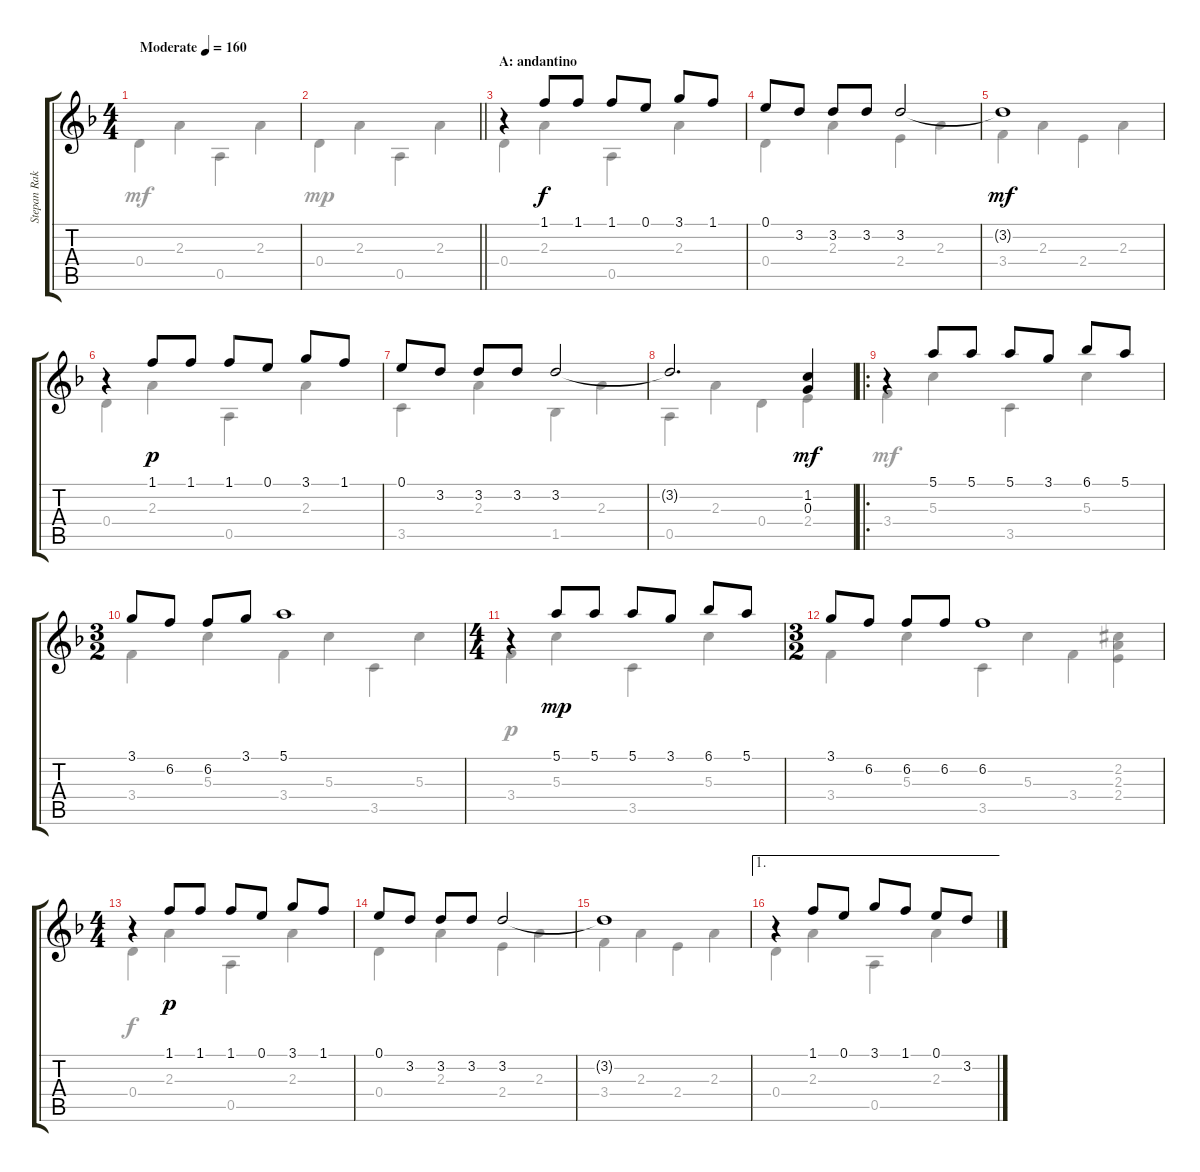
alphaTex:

\track ("Stepan Rak" "Stepan Rak") {instrument acousticguitarnylon}
\staff {score tabs}
\tuning (E4 B3 G3 D3 A2 E2) {hide}
\voice
\ts (4 4)
\tempo (160 "Moderate")
\clef g2
\ks f
|
\barLineRight lightlight
|
\section ("" "A: andantino")
r.4 1.1.8 1.1.8 1.1.8 0.1.8 3.1.8 1.1.8 |
0.1.8{dy f} 3.2.8 3.2.8 3.2.8 3.2.2 |
3.2{t}.1{dy mf} |
r.4 1.1.8{dy p} 1.1.8 1.1.8 0.1.8 3.1.8 1.1.8 |
0.1.8 3.2.8 3.2.8 3.2.8 3.2.2 |
3.2{t}.2{d} (1.2 0.3).4{dy mf} |
\ro
r.4 5.1.8 5.1.8 5.1.8 3.1.8 6.1.8 5.1.8 |
\ts (3 2)
3.1.8 6.2.8 6.2.8 3.1.8 5.1.1 |
\ts (4 4)
r.4 5.1.8{dy mp} 5.1.8 5.1.8 3.1.8 6.1.8 5.1.8 |
\ts (3 2)
3.1.8 6.2.8 6.2.8 6.2.8 6.2.1 |
\ts (4 4)
r.4 1.1.8{dy p} 1.1.8 1.1.8 0.1.8 3.1.8 1.1.8 |
0.1.8 3.2.8 3.2.8 3.2.8 3.2.2 |
3.2{t}.1 |
\ae 1
r.4 1.1.8 0.1.8 3.1.8 1.1.8 0.1.8 3.2.8
\voice
\clef g2
\ottava regular
\simile none
\ks f
0.4.4{dy mf} 2.3.4 0.5.4 2.3.4 |
\barLineRight lightlight
0.4.4{dy mp} 2.3.4 0.5.4 2.3.4 |
0.4.4 2.3.4 0.5.4 2.3.4 |
0.4.4 2.3.4 2.4.4 2.3.4 |
3.4.4 2.3.4 2.4.4 2.3.4 |
0.4.4 2.3.4 0.5.4 2.3.4 |
3.5.4 2.3.4 1.5.4 2.3.4 |
0.5.4 2.3.4 0.4.4 2.4.4 |
3.4.4{dy mf} 5.3.4 3.5.4 5.3.4 |
3.4.4 5.3.4 3.4.4 5.3.4 3.5.4 5.3.4 |
3.4.4{dy p} 5.3.4 3.5.4 5.3.4 |
3.4.4 5.3.4 3.5.4 5.3.4 3.4.4 (2.2{acc #} 2.3 2.4).4 |
0.4.4{dy f} 2.3.4 0.5.4 2.3.4 |
0.4.4 2.3.4 2.4.4 2.3.4 |
3.4.4 2.3.4 2.4.4 2.3.4 |
0.4.4 2.3.4 0.5.4 2.3.4
